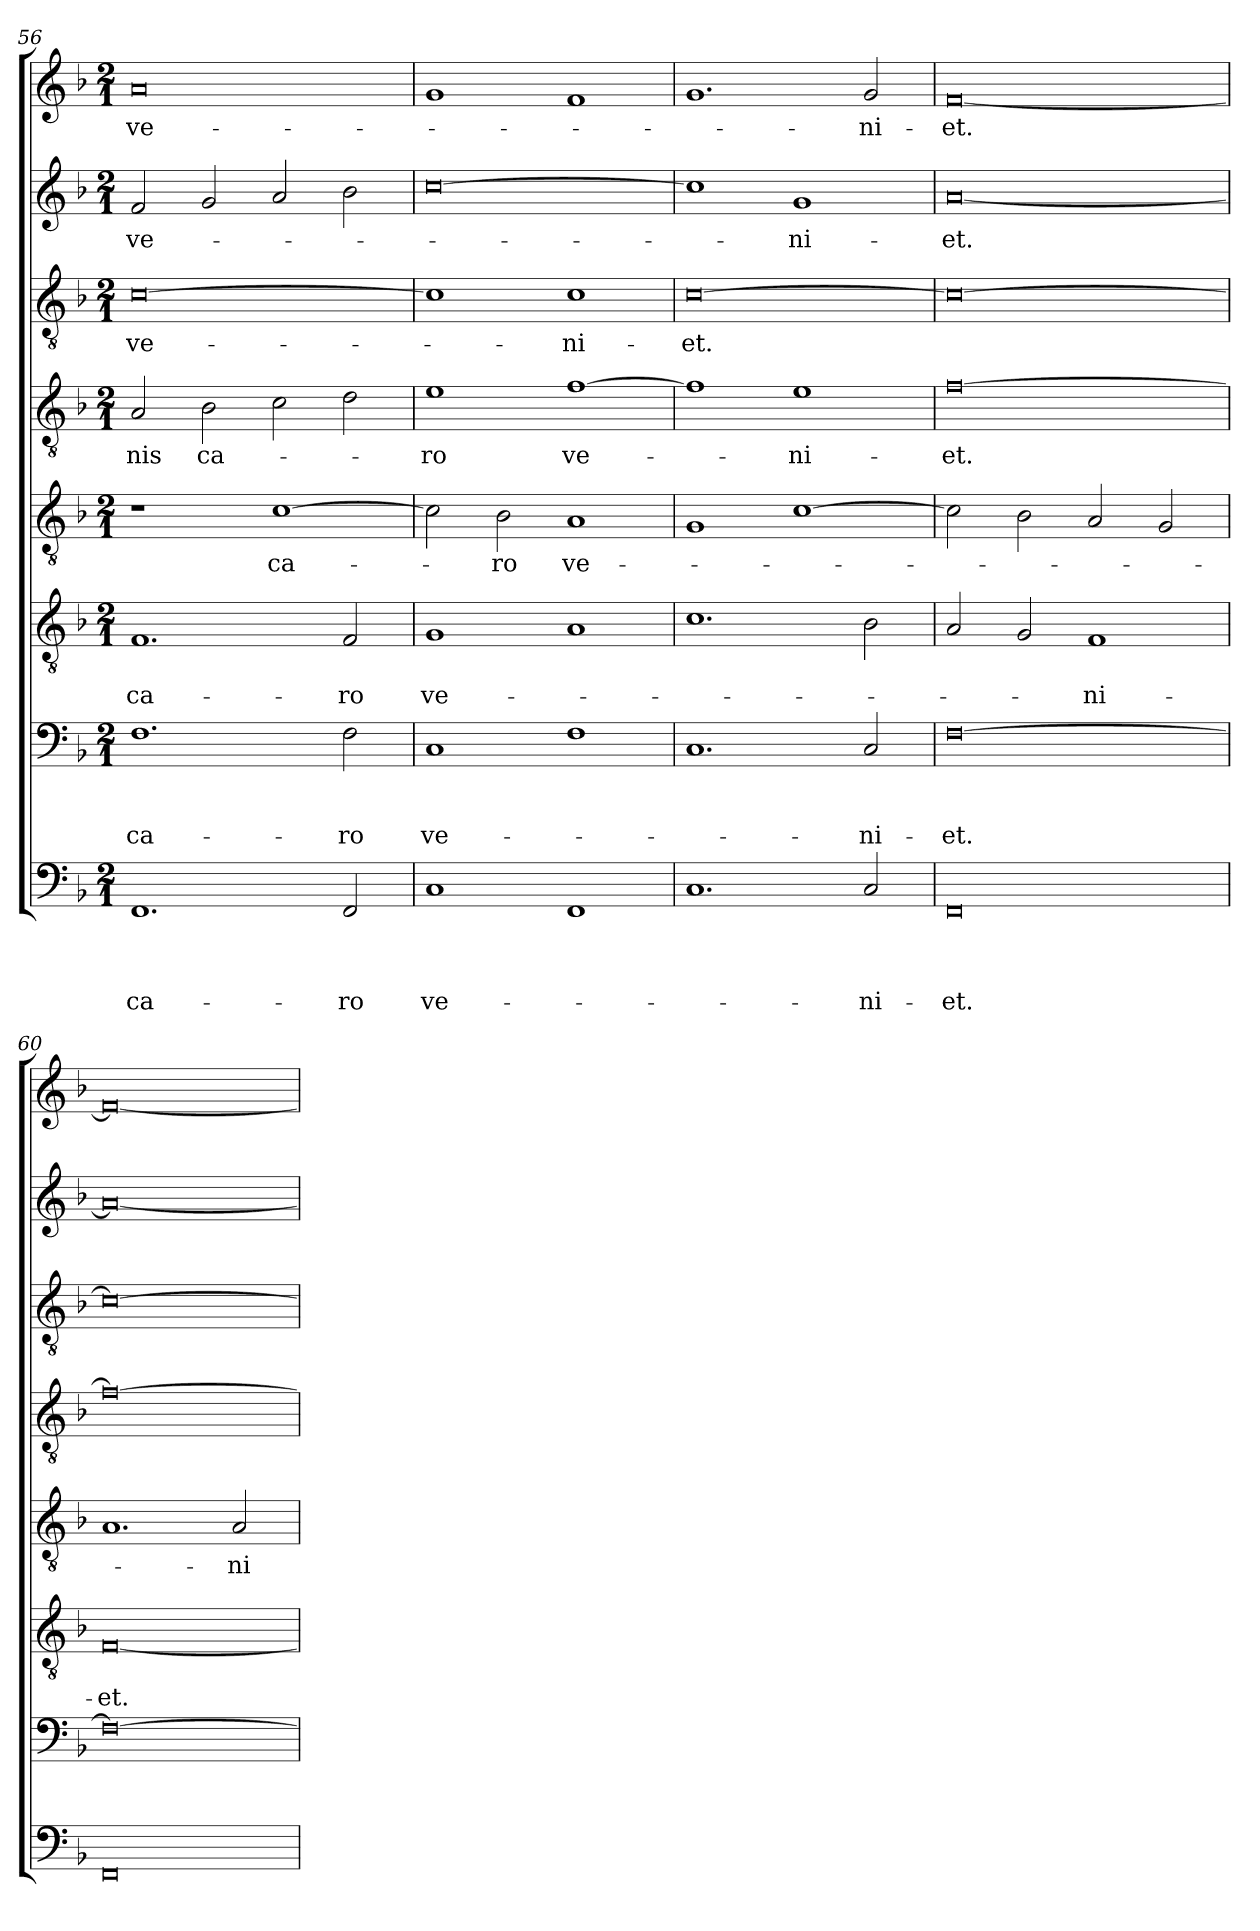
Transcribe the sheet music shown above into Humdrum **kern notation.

**kern	**text	**text	**text	**text	**kern	**text	**text	**text	**kern	**text	**text	**kern	**text	**kern	**text	**kern	**text	**kern	**text	**kern	**text
*part8	*part8	*part8	*part8	*part8	*part7	*part7	*part7	*part7	*part6	*part6	*part6	*part5	*part5	*part4	*part4	*part3	*part3	*part2	*part2	*part1	*part1
*staff8	*staff8	*staff8	*staff8	*staff8	*staff7	*staff7	*staff7	*staff7	*staff6	*staff6	*staff6	*staff5	*staff5	*staff4	*staff4	*staff3	*staff3	*staff2	*staff2	*staff1	*staff1
*clefF4	*	*	*	*	*clefF4	*	*	*	*clefGv2	*	*	*clefGv2	*	*clefGv2	*	*clefGv2	*	*clefG2	*	*clefG2	*
*k[b-]	*	*	*	*	*k[b-]	*	*	*	*k[b-]	*	*	*k[b-]	*	*k[b-]	*	*k[b-]	*	*k[b-]	*	*k[b-]	*
*F:	*	*	*	*	*F:	*	*	*	*F:	*	*	*F:	*	*F:	*	*F:	*	*F:	*	*F:	*
*M2/1	*	*	*	*	*M2/1	*	*	*	*M2/1	*	*	*M2/1	*	*M2/1	*	*M2/1	*	*M2/1	*	*M2/1	*
=56	=56	=56	=56	=56	=56	=56	=56	=56	=56	=56	=56	=56	=56	=56	=56	=56	=56	=56	=56	=56	=56
!	!	!	!	!LO:LY:b	!	!	!	!LO:LY:b	!	!	!LO:LY:b	!	!	!	!LO:LY:b	!	!LO:LY:b	!	!LO:LY:b	!	!LO:LY:b
1.FF	.	.	.	ca-	1.F	.	.	ca-	1.F	.	ca-	1r	.	2A/	-nis	[0c	ve-	2f/	ve-	0a	ve-
!	!	!	!	!	!	!	!	!	!	!	!	!	!	!	!LO:LY:b	!	!	!	!	!	!
.	.	.	.	.	.	.	.	.	.	.	.	.	.	2B-\	ca-	.	.	2g/	.	.	.
!	!	!	!	!	!	!	!	!	!	!	!	!	!LO:LY:b	!	!	!	!	!	!	!	!
.	.	.	.	.	.	.	.	.	.	.	.	[1c	ca-	2c\	.	.	.	2a/	.	.	.
!	!	!	!	!LO:LY:b	!	!	!	!LO:LY:b	!	!	!LO:LY:b	!	!	!	!	!	!	!	!	!	!
2FF/	.	.	.	-ro	2F\	.	.	-ro	2F/	.	-ro	.	.	2d\	.	.	.	2b-\	.	.	.
=57	=57	=57	=57	=57	=57	=57	=57	=57	=57	=57	=57	=57	=57	=57	=57	=57	=57	=57	=57	=57	=57
!	!	!	!	!LO:LY:b	!	!	!	!LO:LY:b	!	!	!LO:LY:b	!	!	!	!LO:LY:b	!	!	!	!	!	!
1C	.	.	.	ve-	1C	.	.	ve-	1G	.	ve-	2c\]	.	1e	-ro	1c]	.	[0cc	.	1g	.
!	!	!	!	!	!	!	!	!	!	!	!	!	!LO:LY:b	!	!	!	!	!	!	!	!
.	.	.	.	.	.	.	.	.	.	.	.	2B-\	-ro	.	.	.	.	.	.	.	.
!	!	!	!	!	!	!	!	!	!	!	!	!	!LO:LY:b	!	!LO:LY:b	!	!LO:LY:b	!	!	!	!
1FF	.	.	.	.	1F	.	.	.	1A	.	.	1A	ve-	[1f	ve-	1c	-ni-	.	.	1f	.
=58	=58	=58	=58	=58	=58	=58	=58	=58	=58	=58	=58	=58	=58	=58	=58	=58	=58	=58	=58	=58	=58
!	!	!	!	!	!	!	!	!	!	!	!	!	!	!	!	!	!LO:LY:b	!	!	!	!
1.C	.	.	.	.	1.C	.	.	.	1.c	.	.	1G	.	1f]	.	[0c	-et.	1cc]	.	1.g	.
!	!	!	!	!	!	!	!	!	!	!	!	!	!	!	!LO:LY:b	!	!	!	!LO:LY:b	!	!
.	.	.	.	.	.	.	.	.	.	.	.	[1c	.	1e	-ni-	.	.	1g	-ni-	.	.
!	!	!	!	!LO:LY:b	!	!	!	!LO:LY:b	!	!	!	!	!	!	!	!	!	!	!	!	!LO:LY:b
2C/	.	.	.	-ni-	2C/	.	.	-ni-	2B-\	.	.	.	.	.	.	.	.	.	.	2g/	-ni-
=59	=59	=59	=59	=59	=59	=59	=59	=59	=59	=59	=59	=59	=59	=59	=59	=59	=59	=59	=59	=59	=59
!	!	!	!	!LO:LY:b	!	!	!	!LO:LY:b	!	!	!	!	!	!	!LO:LY:b	!	!	!	!LO:LY:b	!	!LO:LY:b
0FF	.	.	.	-et.	[0F	.	.	-et.	2A/	.	.	2c\]	.	[0f	-et.	0c_	.	[0a	-et.	[0f	-et.
.	.	.	.	.	.	.	.	.	2G/	.	.	2B-\	.	.	.	.	.	.	.	.	.
!	!	!	!	!	!	!	!	!	!	!	!LO:LY:b	!	!	!	!	!	!	!	!	!	!
.	.	.	.	.	.	.	.	.	1F	.	-ni-	2A/	.	.	.	.	.	.	.	.	.
.	.	.	.	.	.	.	.	.	.	.	.	2G/	.	.	.	.	.	.	.	.	.
=60	=60	=60	=60	=60	=60	=60	=60	=60	=60	=60	=60	=60	=60	=60	=60	=60	=60	=60	=60	=60	=60
!	!	!	!	!	!	!	!	!	!	!	!LO:LY:b	!	!	!	!	!	!	!	!	!	!
0FF	.	.	.	.	0F_	.	.	.	[0F	.	-et.	1.A	.	0f_	.	0c_	.	0a_	.	0f_	.
!	!	!	!	!	!	!	!	!	!	!	!	!	!LO:LY:b	!	!	!	!	!	!	!	!
.	.	.	.	.	.	.	.	.	.	.	.	2A/	-ni-	.	.	.	.	.	.	.	.
=	=	=	=	=	=	=	=	=	=	=	=	=	=	=	=	=	=	=	=	=	=
*-	*-	*-	*-	*-	*-	*-	*-	*-	*-	*-	*-	*-	*-	*-	*-	*-	*-	*-	*-	*-	*-
